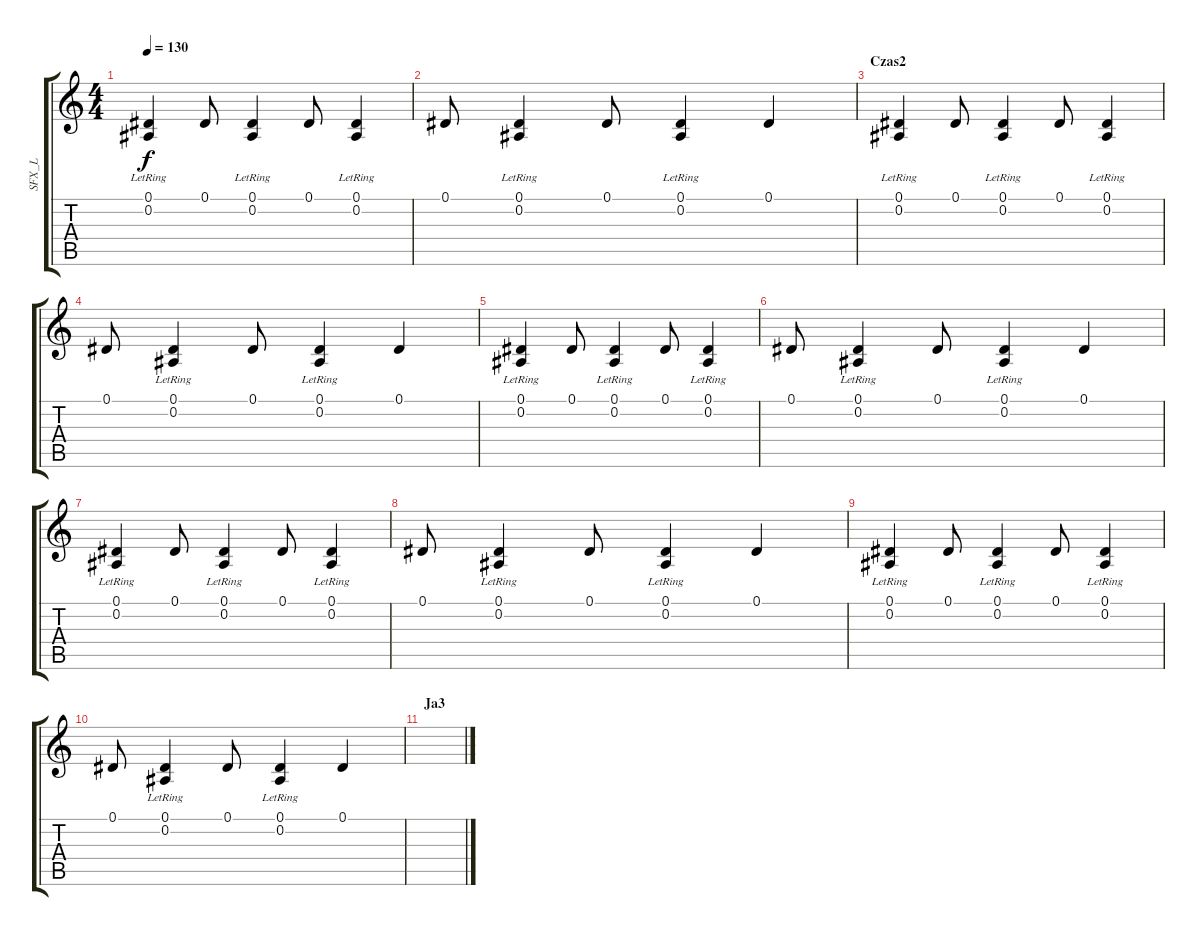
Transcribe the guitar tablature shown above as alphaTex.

\track ("SFX_L" "SFX_L") {instrument sitar}
\staff {score tabs}
\tuning (Eb4 Bb3 Gb3 Db3 Ab2 Eb2) {hide}
\ts (4 4)
\tempo 130
\clef g2
\ks c
(0.1 0.2{lr}).4{dy f} 0.1.8 (0.1 0.2{lr}).4 0.1.8 (0.1 0.2{lr}).4 |
0.1.8 (0.1 0.2{lr}).4 0.1.8 (0.1 0.2{lr}).4 0.1.4 |
\section ("" "Czas2")
(0.1 0.2{lr}).4 0.1.8 (0.1 0.2{lr}).4 0.1.8 (0.1 0.2{lr}).4 |
0.1.8 (0.1 0.2{lr}).4 0.1.8 (0.1 0.2{lr}).4 0.1.4 |
(0.1 0.2{lr}).4 0.1.8 (0.1 0.2{lr}).4 0.1.8 (0.1 0.2{lr}).4 |
0.1.8 (0.1 0.2{lr}).4 0.1.8 (0.1 0.2{lr}).4 0.1.4 |
(0.1 0.2{lr}).4 0.1.8 (0.1 0.2{lr}).4 0.1.8 (0.1 0.2{lr}).4 |
0.1.8 (0.1 0.2{lr}).4 0.1.8 (0.1 0.2{lr}).4 0.1.4 |
(0.1 0.2{lr}).4 0.1.8 (0.1 0.2{lr}).4 0.1.8 (0.1 0.2{lr}).4 |
0.1.8 (0.1 0.2{lr}).4 0.1.8 (0.1 0.2{lr}).4 0.1.4 |
\section ("" "Ja3")
